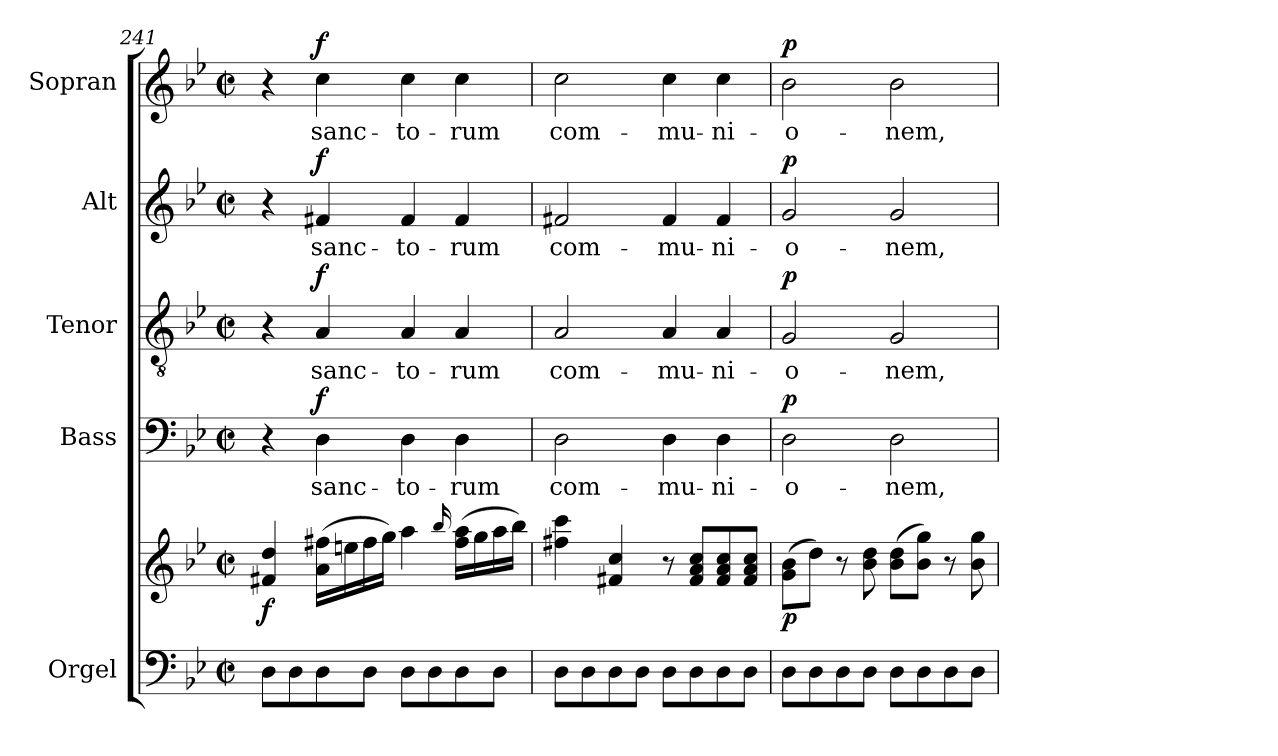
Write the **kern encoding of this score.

**kern	**kern	**dynam	**kern	**text	**dynam	**kern	**text	**dynam	**kern	**text	**dynam	**kern	**text	**dynam
*part5	*part5	*part5	*part4	*part4	*part4	*part3	*part3	*part3	*part2	*part2	*part2	*part1	*part1	*part1
*staff6	*staff5	*staff5/6	*staff4	*staff4	*staff4	*staff3	*staff3	*staff3	*staff2	*staff2	*staff2	*staff1	*staff1	*staff1
*I"Orgel	*	*	*I"Bass	*	*	*I"Tenor	*	*	*I"Alt	*	*	*I"Sopran	*	*
*I'Org.	*	*	*I'B.	*	*	*I'T.	*	*	*I'A.	*	*	*I'S.	*	*
!!LO:PB:g=z
*clefF4	*clefG2	*	*clefF4	*	*	*clefGv2	*	*	*clefG2	*	*	*clefG2	*	*
*k[b-e-]	*k[b-e-]	*	*k[b-e-]	*	*	*k[b-e-]	*	*	*k[b-e-]	*	*	*k[b-e-]	*	*
*B-:	*B-:	*	*B-:	*	*	*B-:	*	*	*B-:	*	*	*B-:	*	*
*M2/2	*M2/2	*	*M2/2	*	*	*M2/2	*	*	*M2/2	*	*	*M2/2	*	*
*met(c|)	*met(c|)	*	*met(c|)	*	*	*met(c|)	*	*	*met(c|)	*	*	*met(c|)	*	*
=241	=241	=241	=241	=241	=241	=241	=241	=241	=241	=241	=241	=241	=241	=241
!	!	!LO:DY:b	!	!	!	!	!	!	!	!	!	!	!	!
8D\L	4f#X/ 4dd/	f	4r	.	.	4r	.	.	4r	.	.	4r	.	.
8D\	.	.	.	.	.	.	.	.	.	.	.	.	.	.
!	!	!	!	!LO:LY:b	!LO:DY:a	!	!LO:LY:b	!LO:DY:a	!	!LO:LY:b	!LO:DY:a	!	!LO:LY:b	!LO:DY:a
8D\	(>16a\ 16ff#X\LL	.	4D\	sanc-	f	4A/	sanc-	f	4f#X/	sanc-	f	4cc\	sanc-	f
.	16een\	.	.	.	.	.	.	.	.	.	.	.	.	.
8D\J	16ff#\	.	.	.	.	.	.	.	.	.	.	.	.	.
.	16gg\JJ)	.	.	.	.	.	.	.	.	.	.	.	.	.
!	!	!	!	!LO:LY:b	!	!	!LO:LY:b	!	!	!LO:LY:b	!	!	!LO:LY:b	!
8D\L	4aa\	.	4D\	-to-	.	4A/	-to-	.	4f#/	-to-	.	4cc\	-to-	.
8D\	.	.	.	.	.	.	.	.	.	.	.	.	.	.
.	16qqbb-/	.	.	.	.	.	.	.	.	.	.	.	.	.
!	!	!	!	!LO:LY:b	!	!	!LO:LY:b	!	!	!LO:LY:b	!	!	!LO:LY:b	!
8D\	(>16ff#\ 16aa\LL	.	4D\	-rum	.	4A/	-rum	.	4f#/	-rum	.	4cc\	-rum	.
.	16gg\	.	.	.	.	.	.	.	.	.	.	.	.	.
8D\J	16aa\	.	.	.	.	.	.	.	.	.	.	.	.	.
.	16bb-\JJ)	.	.	.	.	.	.	.	.	.	.	.	.	.
=242	=242	=242	=242	=242	=242	=242	=242	=242	=242	=242	=242	=242	=242	=242
!	!	!	!	!LO:LY:b	!	!	!LO:LY:b	!	!	!LO:LY:b	!	!	!LO:LY:b	!
8D\L	4ff#X\ 4ccc\	.	2D\	com-	.	2A/	com-	.	2f#X/	com-	.	2cc\	com-	.
8D\	.	.	.	.	.	.	.	.	.	.	.	.	.	.
8D\	4f#X/ 4cc/	.	.	.	.	.	.	.	.	.	.	.	.	.
8D\J	.	.	.	.	.	.	.	.	.	.	.	.	.	.
!	!	!	!	!LO:LY:b	!	!	!LO:LY:b	!	!	!LO:LY:b	!	!	!LO:LY:b	!
8D\L	8r	.	4D\	-mu-	.	4A/	-mu-	.	4f#/	-mu-	.	4cc\	-mu-	.
8D\	8f#/ 8a/ 8cc/L	.	.	.	.	.	.	.	.	.	.	.	.	.
!	!	!	!	!LO:LY:b	!	!	!LO:LY:b	!	!	!LO:LY:b	!	!	!LO:LY:b	!
8D\	8f#/ 8a/ 8cc/	.	4D\	-ni-	.	4A/	-ni-	.	4f#/	-ni-	.	4cc\	-ni-	.
8D\J	8f#/ 8a/ 8cc/J	.	.	.	.	.	.	.	.	.	.	.	.	.
=243	=243	=243	=243	=243	=243	=243	=243	=243	=243	=243	=243	=243	=243	=243
!	!	!LO:DY:b	!	!LO:LY:b	!LO:DY:a	!	!LO:LY:b	!LO:DY:a	!	!LO:LY:b	!LO:DY:a	!	!LO:LY:b	!LO:DY:a
8D\L	(>8g\ 8b-\L	p	2D\	-o-	p	2G/	-o-	p	2g/	-o-	p	2b-\	-o-	p
8D\	8dd\J)	.	.	.	.	.	.	.	.	.	.	.	.	.
8D\	8r	.	.	.	.	.	.	.	.	.	.	.	.	.
8D\J	8b-\ 8dd\	.	.	.	.	.	.	.	.	.	.	.	.	.
!	!	!	!	!LO:LY:b	!	!	!LO:LY:b	!	!	!LO:LY:b	!	!	!LO:LY:b	!
8D\L	(>8b-\ 8dd\L	.	2D\	-nem,	.	2G/	-nem,	.	2g/	-nem,	.	2b-\	-nem,	.
8D\	8b-\ 8gg\J)	.	.	.	.	.	.	.	.	.	.	.	.	.
8D\	8r	.	.	.	.	.	.	.	.	.	.	.	.	.
8D\J	8b-\ 8gg\	.	.	.	.	.	.	.	.	.	.	.	.	.
=	=	=	=	=	=	=	=	=	=	=	=	=	=	=
*-	*-	*-	*-	*-	*-	*-	*-	*-	*-	*-	*-	*-	*-	*-
